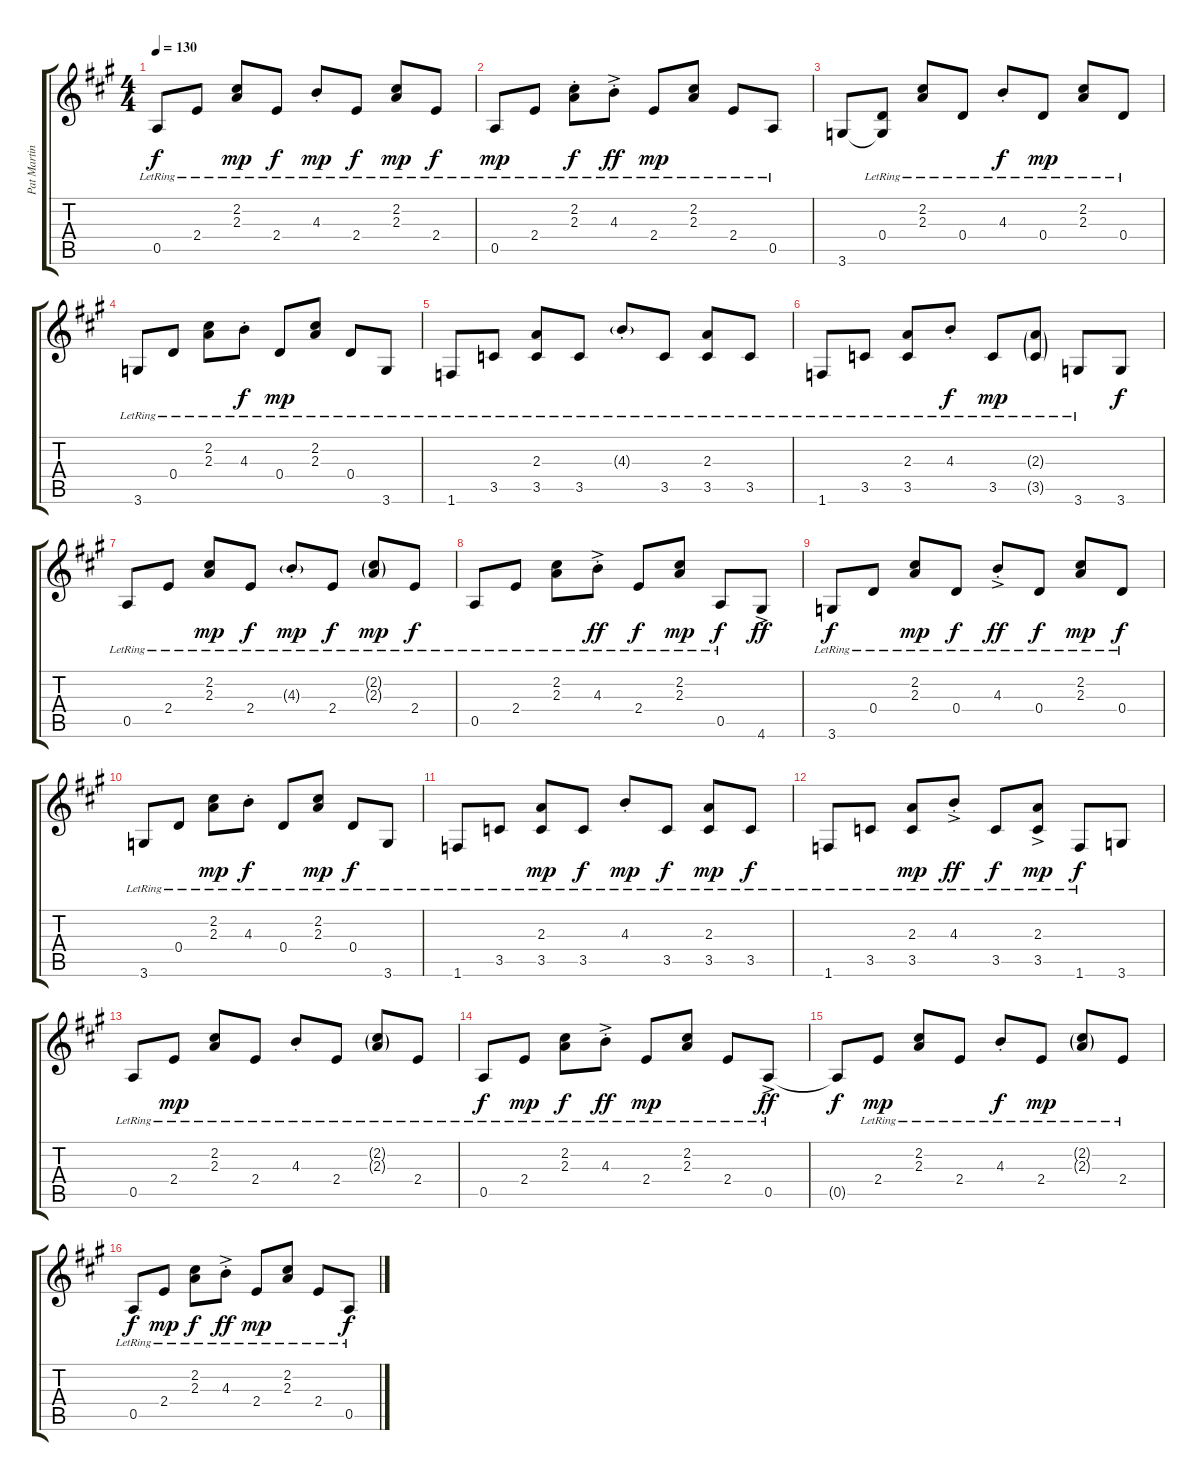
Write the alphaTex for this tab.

\track ("Pat Martino-PM's ne 1" "Pat Martin") {instrument electricguitarjazz}
\staff {score tabs}
\tuning (E4 B3 G3 D3 A2 E2) {hide}
\ts (4 4)
\tempo 130
\clef g2
\ks a
0.5{lr}.8{dy f} 2.4{lr}.8 (2.2{lr} 2.3{lr}).8{dy mp} 2.4{lr}.8{dy f} 4.3{st lr}.8{dy mp} 2.4{lr}.8{dy f} (2.2{lr} 2.3{lr}).8{dy mp} 2.4{lr}.8{dy f} |
0.5{lr}.8{dy mp} 2.4{lr}.8 (2.2{st lr} 2.3{st lr}).8{dy f} 4.3{ac st lr}.8{dy ff} 2.4{lr}.8{dy mp} (2.2{lr} 2.3{lr}).8 2.4{lr}.8 0.5{lr}.8 |
3.6.8 (0.4{lr} 3.6{t}).8 (2.2{lr} 2.3{lr}).8 0.4{lr}.8 4.3{st lr}.8{dy f} 0.4{lr}.8{dy mp} (2.2{lr} 2.3{lr}).8 0.4{lr}.8 |
3.6{lr}.8 0.4{lr}.8 (2.2{lr} 2.3{lr}).8 4.3{st lr}.8{dy f} 0.4{lr}.8{dy mp} (2.2{lr} 2.3{lr}).8 0.4{lr}.8 3.6{lr}.8 |
1.6{lr}.8 3.5{lr}.8 (2.3{lr} 3.5{lr}).8 3.5{lr}.8 4.3{g st lr}.8 3.5{lr}.8 (2.3{lr} 3.5{lr}).8 3.5{lr}.8 |
1.6{lr}.8 3.5{lr}.8 (2.3{lr} 3.5{lr}).8 4.3{st lr}.8{dy f} 3.5{lr}.8{dy mp} (2.3{g lr} 3.5{g lr}).8 3.6{lr}.8 3.6.8{dy f} |
0.5{lr}.8 2.4{lr}.8 (2.2{lr} 2.3{lr}).8{dy mp} 2.4{lr}.8{dy f} 4.3{g st lr}.8{dy mp} 2.4{lr}.8{dy f} (2.2{g lr} 2.3{g lr}).8{dy mp} 2.4{lr}.8{dy f} |
0.5{lr}.8 2.4{lr}.8 (2.2{lr} 2.3{lr}).8 4.3{ac st lr}.8{dy ff} 2.4{lr}.8{dy f} (2.2{lr} 2.3{lr}).8{dy mp} 0.5{lr}.8{dy f} 4.6{ac}.8{dy ff} |
3.6{lr}.8{dy f} 0.4{lr}.8 (2.2{lr} 2.3{lr}).8{dy mp} 0.4{lr}.8{dy f} 4.3{ac st lr}.8{dy ff} 0.4{lr}.8{dy f} (2.2{lr} 2.3{lr}).8{dy mp} 0.4{lr}.8{dy f} |
3.6{lr}.8 0.4{lr}.8 (2.2{lr} 2.3{lr}).8{dy mp} 4.3{st lr}.8{dy f} 0.4{lr}.8 (2.2{lr} 2.3{lr}).8{dy mp} 0.4{lr}.8{dy f} 3.6{lr}.8 |
1.6{lr}.8 3.5{lr}.8 (2.3{lr} 3.5{lr}).8{dy mp} 3.5{lr}.8{dy f} 4.3{st lr}.8{dy mp} 3.5{lr}.8{dy f} (2.3{lr} 3.5{lr}).8{dy mp} 3.5{lr}.8{dy f} |
1.6{lr}.8 3.5{lr}.8 (2.3{lr} 3.5{lr}).8{dy mp} 4.3{ac st lr}.8{dy ff} 3.5{lr}.8{dy f} (2.3{ac lr} 3.5{lr}).8{dy mp} 1.6{lr}.8{dy f} 3.6.8 |
0.5{lr}.8 2.4{lr}.8{dy mp} (2.2{lr} 2.3{lr}).8 2.4{lr}.8 4.3{st lr}.8 2.4{lr}.8 (2.2{g lr} 2.3{g lr}).8 2.4{lr}.8 |
0.5{lr}.8{dy f} 2.4{lr}.8{dy mp} (2.2{lr} 2.3{lr}).8{dy f} 4.3{ac st lr}.8{dy ff} 2.4{lr}.8{dy mp} (2.2{lr} 2.3{lr}).8 2.4{lr}.8 0.5{ac lr}.8{dy ff} |
0.5{t}.8{dy f} 2.4{lr}.8{dy mp} (2.2{lr} 2.3{lr}).8 2.4{lr}.8 4.3{st lr}.8{dy f} 2.4{lr}.8{dy mp} (2.2{g lr} 2.3{g lr}).8 2.4{lr}.8 |
0.5{lr}.8{dy f} 2.4{lr}.8{dy mp} (2.2{lr} 2.3{lr}).8{dy f} 4.3{ac st lr}.8{dy ff} 2.4{lr}.8{dy mp} (2.2{lr} 2.3{lr}).8 2.4{lr}.8 0.5{lr}.8{dy f}
